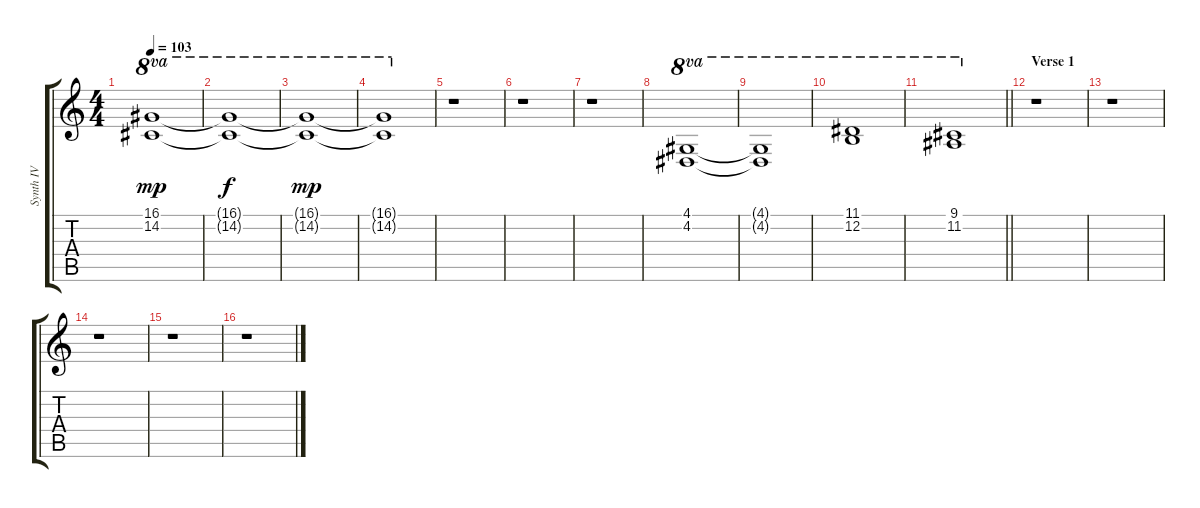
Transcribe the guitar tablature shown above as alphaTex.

\track ("Synth IV" "Synth IV") {instrument pad2warm}
\staff {score tabs}
\tuning (E4 B3 G3 D3 A2 E2) {hide}
\ts (4 4)
\tempo 103
\clef g2
\ks c
(16.1 14.2).1{ot 8va dy mp instrument pad2warm} |
(16.1{t} 14.2{t}).1{ot 8va dy f} |
(16.1{t} 14.2{t}).1{ot 8va dy mp} |
(16.1{t} 14.2{t}).1{ot 8va} |
r.1 |
r.1 |
r.1 |
(4.1 4.2).1{ot 8va} |
(4.1{t} 4.2{t}).1{ot 8va} |
(11.1 12.2).1{ot 8va} |
\barLineRight lightlight
(9.1 11.2).1{ot 8va} |
\section ("" "Verse 1")
r.1 |
r.1 |
r.1 |
r.1 |
r.1
